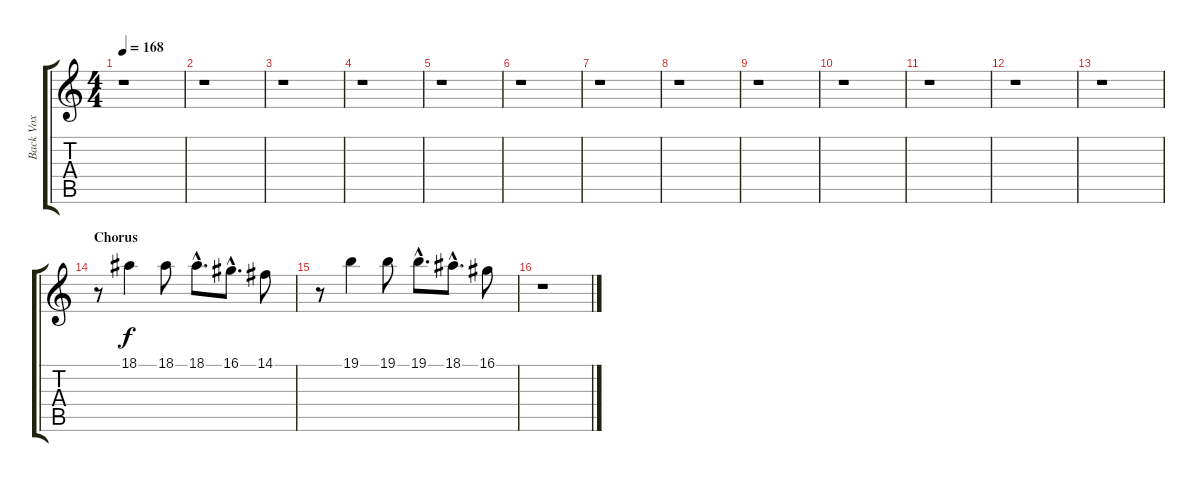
\track ("Back Vox" "Back Vox") {instrument synthvoice}
\staff {score tabs}
\tuning (E4 B3 G3 D3 A2 E2) {hide}
\ts (4 4)
\tempo 168
\clef g2
\ks c
r.1{dy f} |
r.1 |
r.1 |
r.1 |
r.1 |
r.1 |
r.1 |
r.1 |
r.1 |
r.1 |
r.1 |
r.1 |
r.1 |
\section ("" "Chorus")
r.8 18.1.4 18.1.8 18.1{hac}.8{d} 16.1{hac}.8{d} 14.1.8 |
r.8 19.1.4 19.1.8 19.1{hac}.8{d} 18.1{hac}.8{d} 16.1.8 |
r.1
